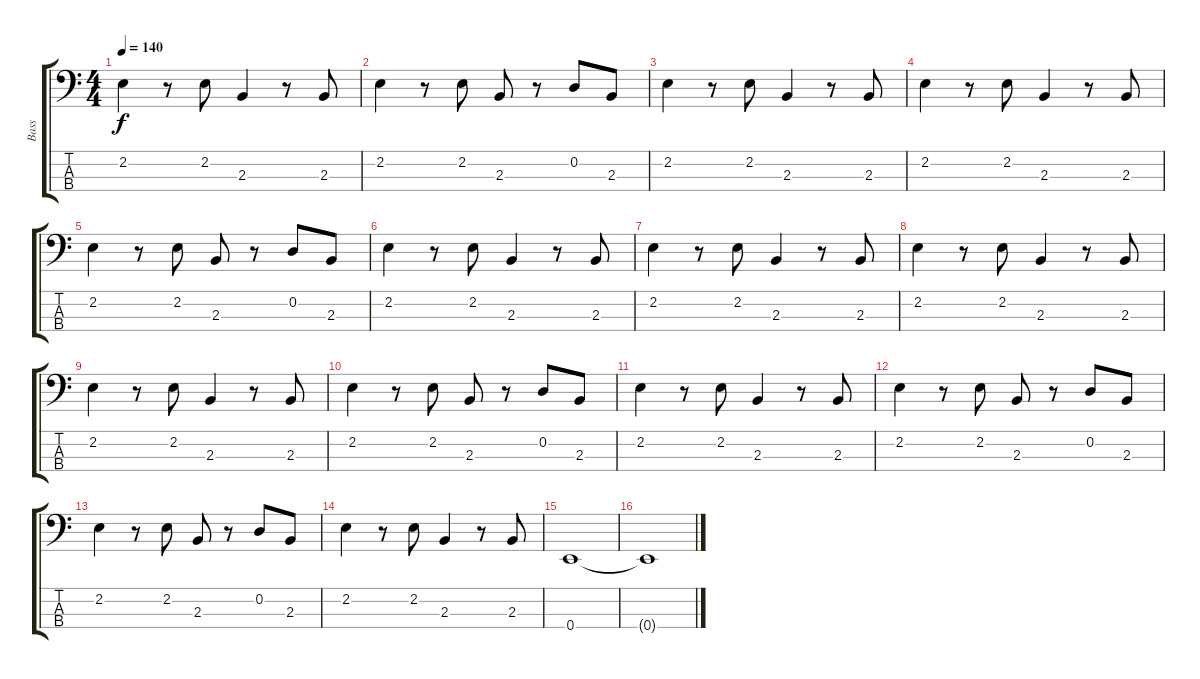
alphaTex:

\track ("Bass" "Bass") {instrument fretlessbass}
\staff {score tabs}
\tuning (G2 D2 A1 E1) {hide}
\ts (4 4)
\tempo 140
\clef f4
\ks c
2.2.4{dy f} r.8 2.2.8 2.3.4 r.8 2.3.8 |
2.2.4 r.8 2.2.8 2.3.8 r.8 0.2.8 2.3.8 |
2.2.4 r.8 2.2.8 2.3.4 r.8 2.3.8 |
2.2.4 r.8 2.2.8 2.3.4 r.8 2.3.8 |
2.2.4 r.8 2.2.8 2.3.8 r.8 0.2.8 2.3.8 |
2.2.4 r.8 2.2.8 2.3.4 r.8 2.3.8 |
2.2.4 r.8 2.2.8 2.3.4 r.8 2.3.8 |
2.2.4 r.8 2.2.8 2.3.4 r.8 2.3.8 |
2.2.4 r.8 2.2.8 2.3.4 r.8 2.3.8 |
2.2.4 r.8 2.2.8 2.3.8 r.8 0.2.8 2.3.8 |
2.2.4 r.8 2.2.8 2.3.4 r.8 2.3.8 |
2.2.4 r.8 2.2.8 2.3.8 r.8 0.2.8 2.3.8 |
2.2.4 r.8 2.2.8 2.3.8 r.8 0.2.8 2.3.8 |
2.2.4 r.8 2.2.8 2.3.4 r.8 2.3.8 |
0.4.1 |
0.4{t}.1
